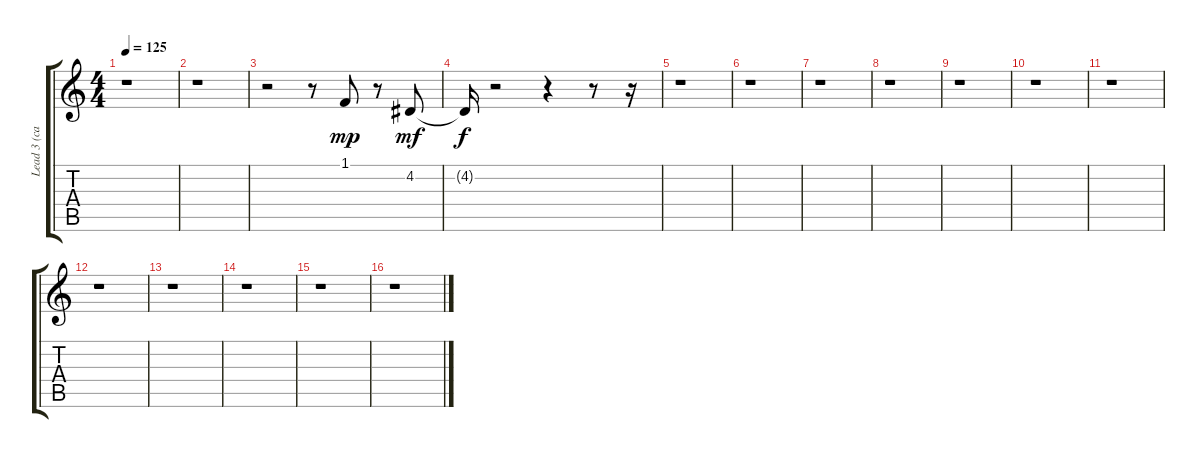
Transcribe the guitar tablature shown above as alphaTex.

\track ("Lead 3 (calliope lead)" "Lead 3 (ca") {instrument lead6voice}
\staff {score tabs}
\tuning (E4 B3 G3 D3 A2 E2) {hide}
\ts (4 4)
\tempo 125
\clef g2
\ks c
r.1{dy f} |
r.1 |
r.2 r.8 1.1.8{dy mp} r.8 4.2.8{dy mf} |
4.2{t}.16{dy f} r.2 r.4 r.8 r.16 |
r.1 |
r.1 |
r.1 |
r.1 |
r.1 |
r.1 |
r.1 |
r.1 |
r.1 |
r.1 |
r.1 |
r.1
